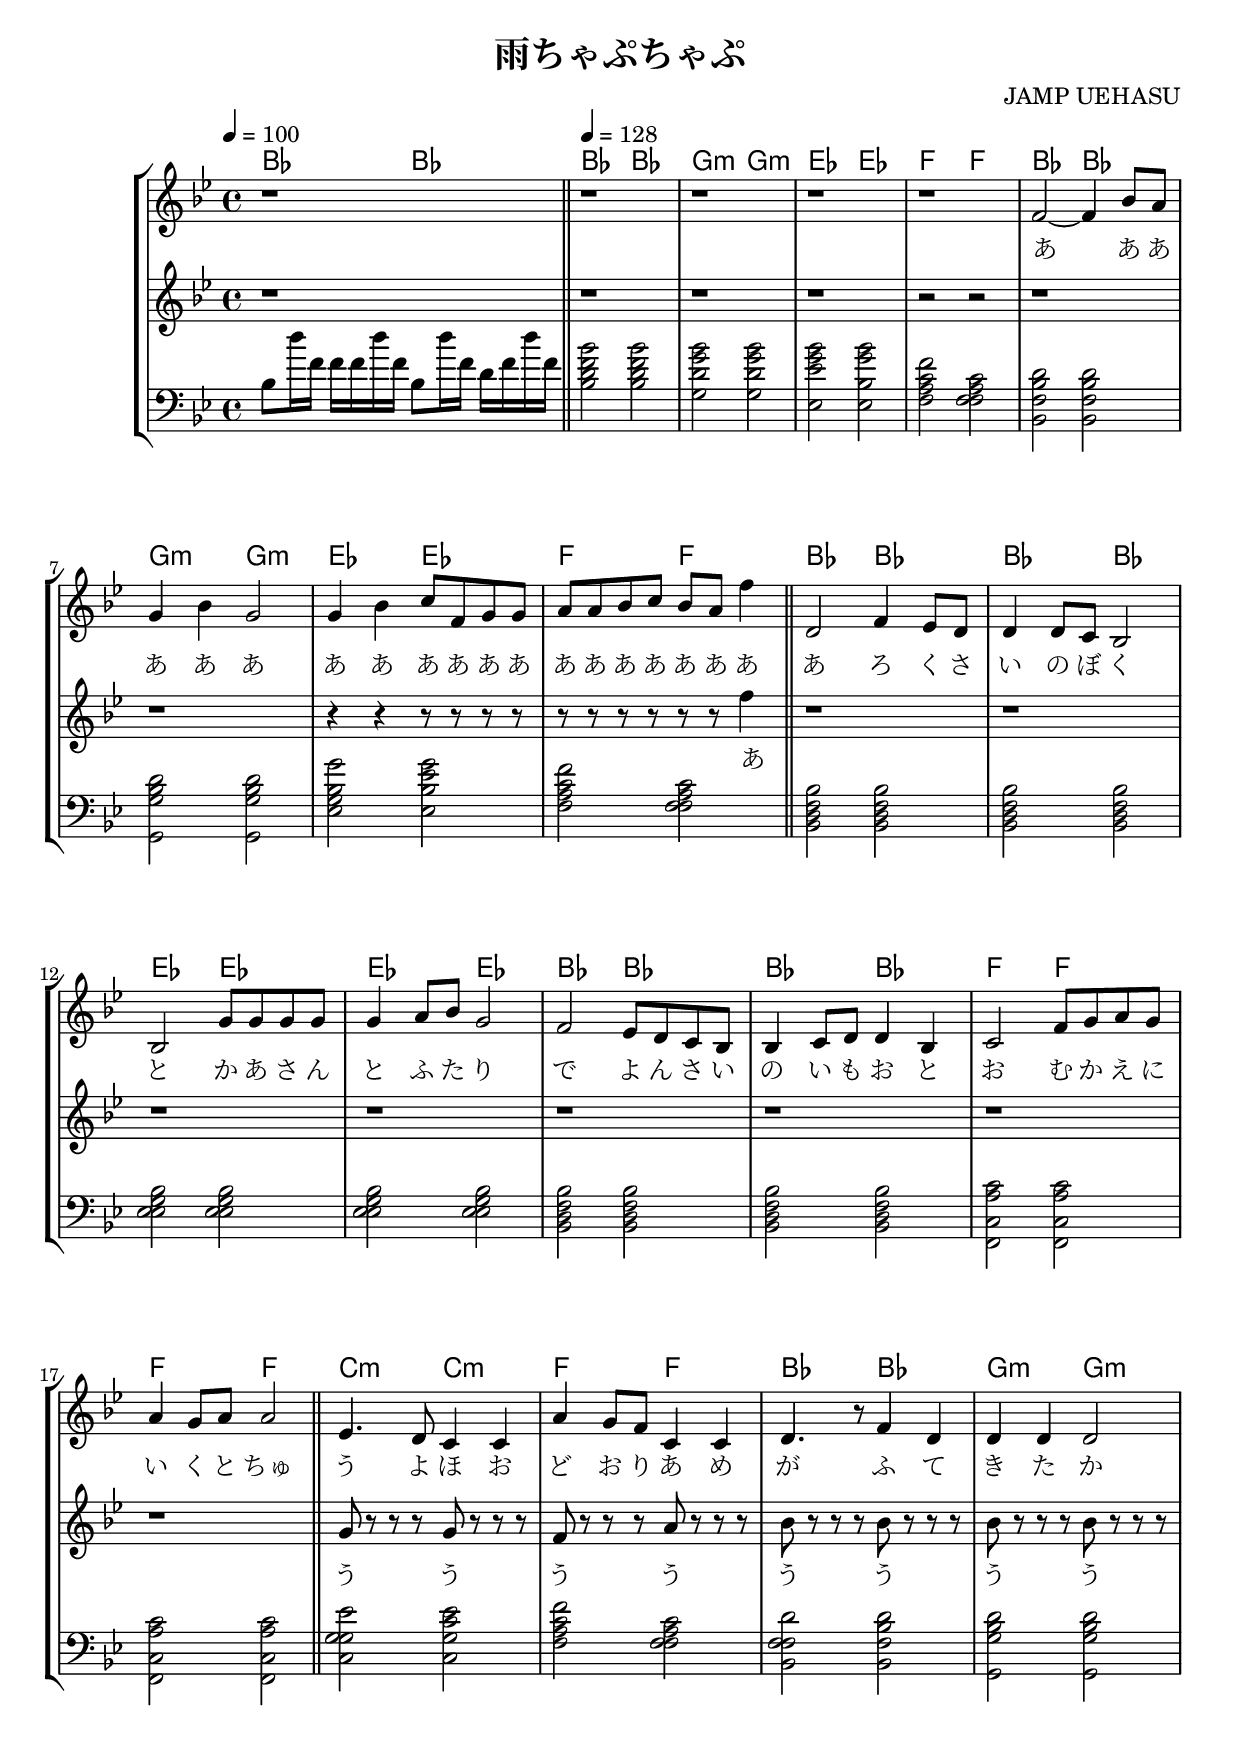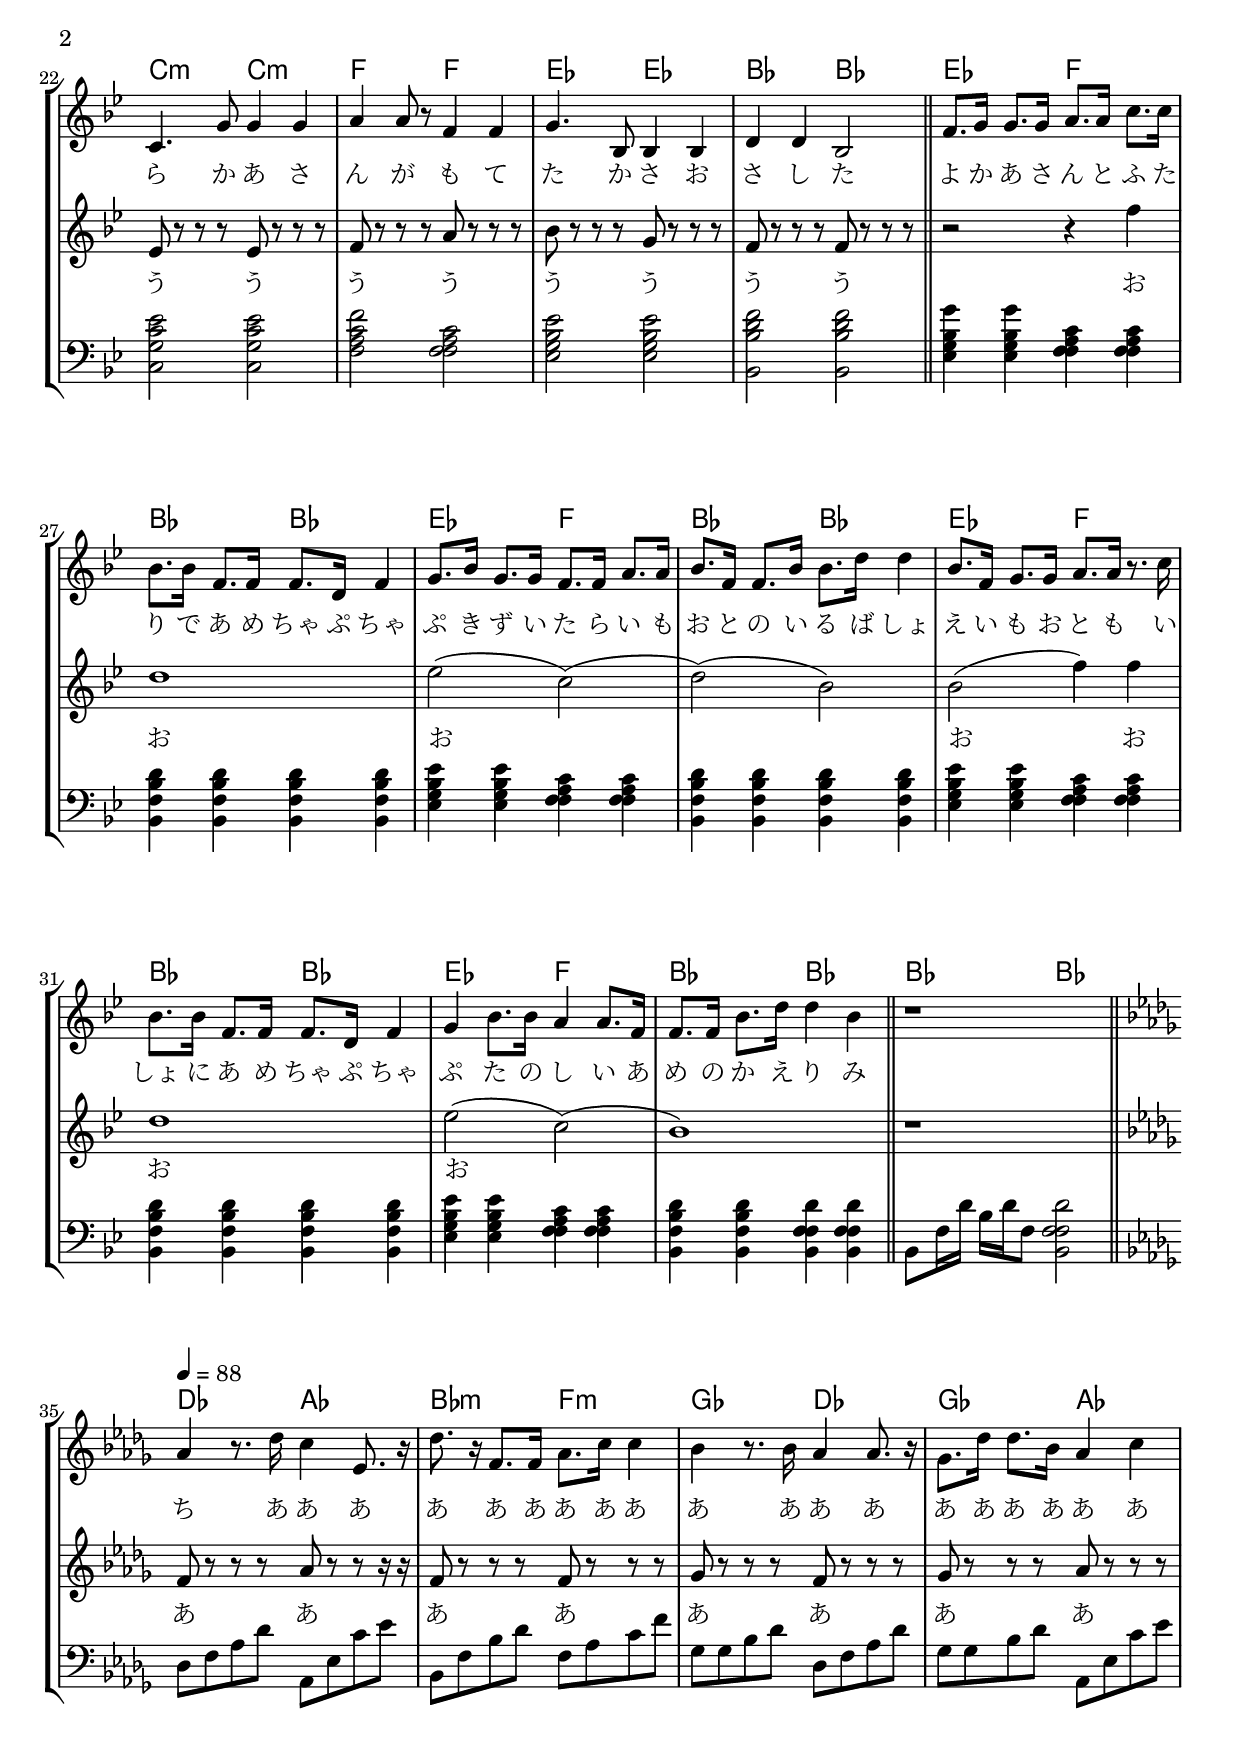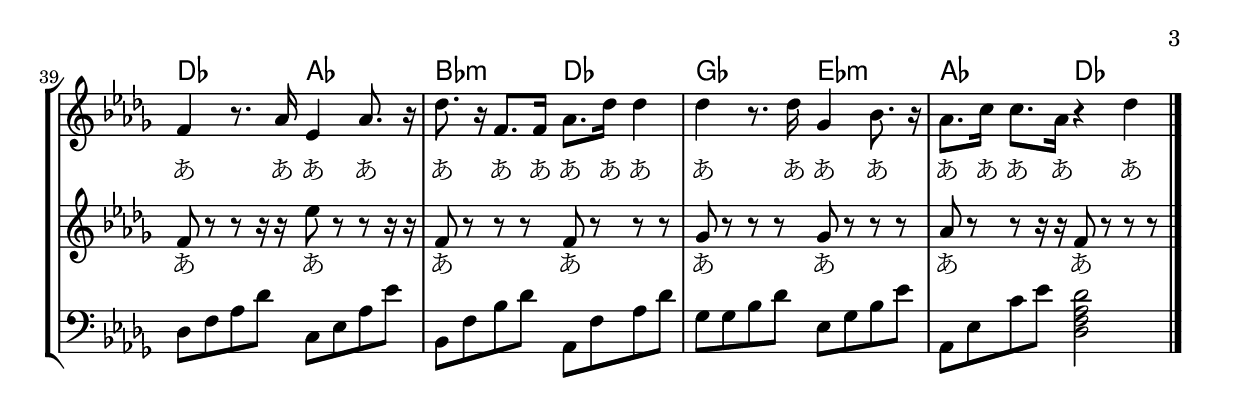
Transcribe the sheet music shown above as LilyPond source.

\version "2.12.1"

\header {
	title = \markup {雨ちゃぷちゃぷ}
	composer = \markup \center-column {"JAMP UEHASU"}
}

harmony = \chordmode {
	bes2 bes 

	bes bes g:m g:m es es f f bes bes g:m g:m es es f f 

	bes bes bes bes es es es es bes bes bes bes f f f f 

	c:m c:m f f bes bes g:m g:m c:m c:m f f es es bes bes 

	es f bes bes es f bes bes es f bes bes es f bes bes 

	bes bes 

	des as bes:m f:m ges des ges as des as bes:m des ges es:m as des 
}

melody = {
	\key bes \major
	\tempo 4 = 100
	r1   
	\set Staff.midiInstrument = #"Recorder"
		\tempo 4 = 128
r1~ 
	r1 
	 r1 
	r1 
	f'2  f'4  bes'8  a'8 
	g'4  bes'4  g'2 
	g'4  bes'4  c''8  f'8  g'8  g'8 
	a'8  a'8  bes'8  c''8  bes'8  a'8  f''4
	\set Staff.midiInstrument = #"fss0.29"
	d'2  f'4  es'8  d'8 
	d'4  d'8  c'8  bes2 
	bes2  g'8  g'8  g'8  g'8 
	g'4  a'8  bes'8  g'2 
	f'2  es'8  d'8  c'8  bes8 
	bes4  c'8  d'8  d'4  bes4 
	c'2  f'8  g'8  a'8  g'8 
	a'4  g'8  a'8  a'2
	\set Staff.midiInstrument = #"fss0.29"
	es'4.  d'8  c'4  c'4 
	a'4  g'8  f'8  c'4  c'4 
	d'4.  r8  f'4  d'4 
	d'4  d'4  d'2 
	c'4.  g'8  g'4  g'4 
	a'4  a'8  r8  f'4  f'4 
	g'4.  bes8  bes4  bes4 
	d'4  d'4  bes2
	\set Staff.midiInstrument = #"fss0.29"
	f'8.  g'16  g'8.  g'16  a'8.  a'16  c''8.  c''16 
	bes'8.  bes'16  f'8.  f'16  f'8.  d'16  f'4 
	g'8.  bes'16  g'8.  g'16  f'8.  f'16  a'8.  a'16 
	bes'8.  f'16  f'8.  bes'16  bes'8.  d''16  d''4 
	bes'8.  f'16  g'8.  g'16  a'8.  a'16  r8.  c''16 
	bes'8.  bes'16  f'8.  f'16  f'8.  d'16  f'4 
	g'4  bes'8.  bes'16  a'4  a'8.  f'16 
	f'8.  f'16  bes'8.  d''16  d''4  bes'4
	r1   
	\set Staff.midiInstrument = #"Celesta"
		\key des \major
	\tempo 4 = 88
as'4  r8.  des''16  c''4  es'8.  r16 
	des''8.  r16  f'8.  f'16  as'8.  c''16  c''4 
	bes'4  r8.  bes'16  as'4  as'8.  r16 
	ges'8.  des''16  des''8.  bes'16  as'4  c''4 
	f'4  r8.  as'16  es'4  as'8.  r16 
	des''8.  r16  f'8.  f'16  as'8.  des''16  des''4 
	des''4  r8.  des''16  ges'4  bes'8.  r16 
	as'8.  c''16  c''8.  as'16  r4  des''4
	\bar "|."
}

words = \lyricmode {
	
	あ  あ  あ  あ  あ  あ  あ  あ  あ  あ  あ  あ  あ  あ  あ  あ  あ  あ  あ  あ  
	ろ  く  さ  い  の  ぼ  く  と  か  あ  さ  ん  と  ふ  た  り  で  よ  ん  さ  い  の  い  も  お  と  お  む  か  え  に  い  く  と  ちゅ  う  
	よ  ほ  お  ど  お  り  あ  め  が  ふ  て  き  た  か  ら  か  あ  さ  ん  が  も  て  た  か  さ  お  さ  し  た  よ  
	か  あ  さ  ん  と  ふ  た  り  で  あ  め  ちゃ  ぷ  ちゃ  ぷ  き  ず  い  た  ら  い  も  お  と  の  い  る  ば  しょ  え  い  も  お  と  も  い  しょ  に  あ  め  ちゃ  ぷ  ちゃ  ぷ  た  の  し  い  あ  め  の  か  え  り  み  ち  
	
	あ  あ  あ  あ  あ  あ  あ  あ  あ  あ  あ  あ  あ  あ  あ  あ  あ  あ  あ  あ  あ  あ  あ  あ  あ  あ  あ  あ  あ  あ  あ  あ  あ  あ  あ  あ  あ  あ  あ  
}

secondmelody = {
	\key bes \major
	\tempo 4 = 100
	r1   
	\set Staff.midiInstrument = #"Pizzicato Strings"
		\tempo 4 = 128
r1~ 
	r1 
	 r1 
	r2  r2 
	r1~ 
	r1 
	 r4  r4  r8  r8  r8  r8 
	r8  r8  r8  r8  r8  r8  f''4
	r1 | r1 | r1 | r1 | r1 | r1 | r1 | r1   
	\set Staff.midiInstrument = #"FX 8 (sci-fi)"
	g'8  r8  r8  r8  g'8  r8  r8  r8 
	f'8  r8  r8  r8  a'8  r8  r8  r8 
	bes'8  r8  r8  r8  bes'8  r8  r8  r8 
	bes'8  r8  r8  r8  bes'8  r8  r8  r8 
	es'8  r8  r8  r8  es'8  r8  r8  r8 
	f'8  r8  r8  r8  a'8  r8  r8  r8 
	bes'8  r8  r8  r8  g'8  r8  r8  r8 
	f'8  r8  r8  r8  f'8  r8  r8  r8
	\set Staff.midiInstrument = #"FX 1 (rain)"
	r2  r4  f''4 
	d''1 
	es''2  (c''2) 
	(d''2)  (bes'2) 
	bes'2  (f''4)  f''4 
	d''1 
	es''2  (c''2) 
	(bes'1)
	r1   
	\set Staff.midiInstrument = #"Celesta"
		\key des \major
	\tempo 4 = 88
f'8  r8  r8  r8  as'8  r8  r8  r16  r16 
	f'8  r8  r8  r8  f'8  r8  r8  r8 
	ges'8  r8  r8  r8  f'8  r8  r8  r8 
	ges'8  r8  r8  r8  as'8  r8  r8  r8 
	f'8  r8  r8  r16  r16  es''8  r8  r8  r16  r16 
	f'8  r8  r8  r8  f'8  r8  r8  r8 
	ges'8  r8  r8  r8  ges'8  r8  r8  r8 
	as'8  r8  r8  r16  r16  f'8  r8  r8  r8
	\bar "|."
}

secondwords = \lyricmode {
	
	あ  
	
	う  う  う  う  う  う  う  う  う  う  う  う  う  う  う  う  
	お  お  お  お  お  お  お  
	
	あ  あ  あ  あ  あ  あ  あ  あ  あ  あ  あ  あ  あ  あ  あ  あ  
}

tempochange = {
	\tempo 4 = 100
	r1 \bar "||"
	\tempo 4 = 128
	r1 | r1 | r1 | r1 | r1 | r1 | r1 | r1 \bar "||"
	\tempo 4 = 128
	r1 | r1 | r1 | r1 | r1 | r1 | r1 | r1 \bar "||"
	\tempo 4 = 128
	r1 | r1 | r1 | r1 | r1 | r1 | r1 | r1 \bar "||"
	\tempo 4 = 128
	r1 | r1 | r1 | r1 | r1 | r1 | r1 | r1 \bar "||"
	\tempo 4 = 128
	r1 \bar "||"
	\tempo 4 = 88
	r1 | r1 | r1 | r1 | r1 | r1 | r1 | r1 \bar "|."
}

mainacc = {
	\clef bass
	\set Staff.midiInstrument = #"Pad 4 (choir)"
	\key bes \major
	\tempo 4 = 100
	bes8 d''16 f'16   f'16 f'16 d''16 f'16
	bes8 d''16 f'16   d'16 f'16 d''16 f'16
	\bar "||"

	\set Staff.midiInstrument = #"Pad 4 (choir)"
	\tempo 4 = 128
	<bes d' f' bes'>2
	<bes d' f' bes'>2
	<g d' g' bes'>2
	<g d' g' bes'>2
	<es es' g' bes'>2
	<es bes g' bes'>2
	<f a c' f'>2
	<f f a c'>2
	<bes, f bes d'>2
	<bes, f bes d'>2
	<g, g bes d'>2
	<g, g bes d'>2
	<es g bes g'>2
	<es bes es' g'>2
	<f a c' f'>2
	<f f a c'>2
	\bar "||"

	\set Staff.midiInstrument = #"Pad 4 (choir)"
	<bes, d f bes>2
	<bes, d f bes>2
	<bes, d f bes>2
	<bes, d f bes>2
	<es es g bes>2
	<es es g bes>2
	<es es g bes>2
	<es es g bes>2
	<bes, d f bes>2
	<bes, d f bes>2
	<bes, d f bes>2
	<bes, d f bes>2
	<f, c a c'>2
	<f, c a c'>2
	<f, c a c'>2
	<f, c a c'>2
	\bar "||"

	\set Staff.midiInstrument = #"Pad 4 (choir)"
	<c g g es'>2
	<c g c' es'>2
	<f a c' f'>2
	<f f a c'>2
	<bes, f f d'>2
	<bes, f bes d'>2
	<g, g bes d'>2
	<g, g bes d'>2
	<c g c' es'>2
	<c g c' es'>2
	<f a c' f'>2
	<f f a c'>2
	<es g bes es'>2
	<es g bes es'>2
	<bes, bes d' f'>2
	<bes, bes d' f'>2
	\bar "||"

	\set Staff.midiInstrument = #"Pad 4 (choir)"
	<es g bes g'>4 <es g bes g'>4
	<f f a c'>4 <f f a c'>4
	<bes, f bes d'>4 <bes, f bes d'>4
	<bes, f bes d'>4 <bes, f bes d'>4
	<es g bes es'>4 <es g bes es'>4
	<f f a c'>4 <f f a c'>4
	<bes, f bes d'>4 <bes, f bes d'>4
	<bes, f bes d'>4 <bes, f bes d'>4
	<es g bes es'>4 <es g bes es'>4
	<f f a c'>4 <f f a c'>4
	<bes, f bes d'>4 <bes, f bes d'>4
	<bes, f bes d'>4 <bes, f bes d'>4
	<es g bes es'>4 <es g bes es'>4
	<f f a c'>4 <f f a c'>4
	<bes, f bes d'>4 <bes, f bes d'>4
	<bes, f f d'>4 <bes, f f d'>4
	\bar "||"

	\set Staff.midiInstrument = #"Applause"
	bes,8 f16 d' bes d' f8
	<bes, f f d'>2
	\bar "||"

	\set Staff.midiInstrument = #"Celesta"
	\key des \major
	\tempo 4 = 88
	des8 f8 as8 des'8
	as,8 es8 c'8 es'8
	bes,8 f8 bes8 des'8
	f8 as8 c'8 f'8
	ges8 ges8 bes8 des'8
	des8 f8 as8 des'8
	ges8 ges8 bes8 des'8
	as,8 es8 c'8 es'8
	des8 f8 as8 des'8
	c8 es8 as8 es'8
	bes,8 f8 bes8 des'8
	as,8 f8 as8 des'8
	ges8 ges8 bes8 des'8
	es8 ges8 bes8 es'8
	as,8 es8 c'8 es'8
	<des f as des'>2
	\bar "|."
}

subacc = {
	\clef bass
	\set Staff.midiInstrument = #"FX 1 (rain)"
	\key bes \major
	\tempo 4 = 100
	bes8 f'16 d'' f' d'' f'8
	<bes d' f' d''>2
	\bar "||"

	\set Staff.midiInstrument = #"Electric Guitar (clean)"
	\tempo 4 = 128
	bes4 <d' f' bes'>8. <d' f' bes'>16
	bes4 <d' f' bes'>8. <d' f' bes'>16
	g4 <d' g' bes'>8. <d' g' bes'>16
	g4 <d' g' bes'>8. <d' g' bes'>16
	es4 <es' g' bes'>8. <es' g' bes'>16
	es4 <bes g' bes'>8. <bes g' bes'>16
	f4 <a c' f'>8. <a c' f'>16
	f4 <f a c'>8. <f a c'>16
	bes,4 <f bes d'>8. <f bes d'>16
	bes,4 <f bes d'>8. <f bes d'>16
	g,4 <g bes d'>8. <g bes d'>16
	g,4 <g bes d'>8. <g bes d'>16
	es4 <g bes g'>8. <g bes g'>16
	es4 <bes es' g'>8. <bes es' g'>16
	f4 <a c' f'>8. <a c' f'>16
	f4 <f a c'>8. <f a c'>16
	\bar "||"

	\set Staff.midiInstrument = #"Electric Guitar (clean)"
	bes,8 d8 f8 bes8
	bes,8 d8 f8 bes8
	bes,8 d8 f8 bes8
	bes,8 d8 f8 bes8
	es8 es8 g8 bes8
	es8 es8 g8 bes8
	es8 es8 g8 bes8
	es8 es8 g8 bes8
	bes,8 d8 f8 bes8
	bes,8 d8 f8 bes8
	bes,8 d8 f8 bes8
	bes,8 d8 f8 bes8
	f,8 c8 a8 c'8
	f,8 c8 a8 c'8
	f,8 c8 a8 c'8
	f,8 c8 a8 c'8
	\bar "||"

	\set Staff.midiInstrument = #"Electric Guitar (clean)"
	c8 c8 <g g es'>8 c8
	c8 c8 <g c' es'>8 c8
	f8 f8 <a c' f'>8 f8
	f8 f8 <f a c'>8 f8
	bes,8 bes,8 <f f d'>8 bes,8
	bes,8 bes,8 <f bes d'>8 bes,8
	g,8 g,8 <g bes d'>8 g,8
	g,8 g,8 <g bes d'>8 g,8
	c8 c8 <g c' es'>8 c8
	c8 c8 <g c' es'>8 c8
	f8 f8 <a c' f'>8 f8
	f8 f8 <f a c'>8 f8
	es8 es8 <g bes es'>8 es8
	es8 es8 <g bes es'>8 es8
	bes,8 bes,8 <bes d' f'>8 bes,8
	bes,8 bes,8 <bes d' f'>8 bes,8
	\bar "||"

	\set Staff.midiInstrument = #"Electric Guitar (clean)"
	<es bes g'>16 g16 <bes g'>16 g16   <es bes g'>16 g16 <bes g'>16 g16
	<f a c'>16 f16 <a c'>16 f16   <f a c'>16 f16 <a c'>16 f16
	<bes, bes d'>16 f16 <bes d'>16 f16   <bes, bes d'>16 f16 <bes d'>16 f16
	<bes, bes d'>16 f16 <bes d'>16 f16   <bes, bes d'>16 f16 <bes d'>16 f16
	<es bes es'>16 g16 <bes es'>16 g16   <es bes es'>16 g16 <bes es'>16 g16
	<f a c'>16 f16 <a c'>16 f16   <f a c'>16 f16 <a c'>16 f16
	<bes, bes d'>16 f16 <bes d'>16 f16   <bes, bes d'>16 f16 <bes d'>16 f16
	<bes, bes d'>16 f16 <bes d'>16 f16   <bes, bes d'>16 f16 <bes d'>16 f16
	<es bes es'>16 g16 <bes es'>16 g16   <es bes es'>16 g16 <bes es'>16 g16
	<f a c'>16 f16 <a c'>16 f16   <f a c'>16 f16 <a c'>16 f16
	<bes, bes d'>16 f16 <bes d'>16 f16   <bes, bes d'>16 f16 <bes d'>16 f16
	<bes, bes d'>16 f16 <bes d'>16 f16   <bes, bes d'>16 f16 <bes d'>16 f16
	<es bes es'>16 g16 <bes es'>16 g16   <es bes es'>16 g16 <bes es'>16 g16
	<f a c'>16 f16 <a c'>16 f16   <f a c'>16 f16 <a c'>16 f16
	<bes, bes d'>16 f16 <bes d'>16 f16   <bes, bes d'>16 f16 <bes d'>16 f16
	<bes, f d'>16 f16 <f d'>16 f16   <bes, f d'>16 f16 <f d'>16 f16
	\bar "||"

	\set Staff.midiInstrument = #"Applause"
	<bes, f bes d'>2
	<bes, f f d'>2
	\bar "||"

	\set Staff.midiInstrument = #"Applause"
	\key des \major
	\tempo 4 = 88
	r2
	r2
	r2
	r2
	r2
	r2
	r2
	r2
	r2
	r2
	r2
	r2
	r2
	r2
	r2
	r2
	\bar "|."
}

percA = {
	\drummode {
	r1 \bar "||"
	hh8 hh8 hh8 hh8 hh8 hh8 hh8 hh8  |hh8 hh8 hh8 hh8 hh4 hh8 hh8  |hh8 hh8 hh8 hh8 hh8 hh8 hh8 hh8  |hh8 hh8 hh8 hh2 r8  |hh8 hh8 hh8 hh8 hh8 hh8 hh8 hh8  |hh8 hh8 hh8 hh8 hh4 hh8 hh8  |hh8 hh8 hh8 hh8 hh8 hh8 hh8 hh8  |r8 hh2. r8  \bar "||"
	hh8 hh8 hh8 hh8 hh8 hh8 hh8 hh8  |hh8 hh8 hh8 hh8 hh4 hh8 hh8  |hh8 hh8 hh8 hh8 hh8 hh8 hh8 hh8  |hh8 hh8 hh8 hh2 r8  |hh8 hh8 hh8 hh8 hh8 hh8 hh8 hh8  |hh8 hh8 hh8 hh8 hh4 hh8 hh8  |hh8 hh8 hh8 hh8 hh8 hh8 hh8 hh8  |r8 hh2. r8  \bar "||"
	hh8 hh8 hh8 hh8 hh8 hh8 hh8 hh8  |hh8 hh8 hh8 hh8 hh4 hh8 hh8  |hh8 hh8 hh8 hh8 hh8 hh8 hh8 hh8  |hh8 hh8 hh8 hh2 r8  |hh8 hh8 hh8 hh8 hh8 hh8 hh8 hh8  |hh8 hh8 hh8 hh8 hh4 hh8 hh8  |hh8 hh8 hh8 hh8 hh8 hh8 hh8 hh8  |r8 hh2. r8  \bar "||"
	r8 hho8 hho8 hho8 hho8 hho8 hho8 hho8  |hho8 hho8 hho8 hho8 hho8 hho8 hho8 hho8  |r8 hho8 hho8 hho8 hho8 hho8 hho8 hho8  |hho8 hho8 hho8 hho8 hho2  |r8 hho8 hho8 hho8 hho8 hho8 hho8 hho8  |hho8 hho8 hho8 hho8 hho8 hho8 hho8 hho8  |r8 hho8 hho8 hho8 hho8 hho8 hho8 hho8  |hho8 hho8 hho2.  \bar "||"
	r1 \bar "||"
	r1 |r1 |r1 |r1 |r1 |r1 |r1 |r1 \bar "|."
	}
}

percB = {
	\drummode {
	r1 \bar "||"
	r4 sn8. sn8 sn8. sn8. sn16  |r4 sn8. sn8 sn8. sn4  |r4 sn8. sn8 sn8. sn8. sn16  |r8 sn8 sn4 sn8 sn16 sn8 sn8 sn16  |r4 sn8. sn8 sn8. sn8. sn16  |r4 sn8. sn8 sn8. sn4  |r4 sn8. sn8 sn8. sn8. sn16  |r4 sn2 sn4  \bar "||"
	r4 sn8. sn8 sn8. sn8. sn16  |r4 sn8. sn8 sn8. sn4  |r4 sn8. sn8 sn8. sn8. sn16  |r8 sn8 sn4 sn8 sn16 sn8 sn8 sn16  |r4 sn8. sn8 sn8. sn8. sn16  |r4 sn8. sn8 sn8. sn4  |r4 sn8. sn8 sn8. sn8. sn16  |r4 sn2 sn4  \bar "||"
	r4 sn8. sn8 sn8. sn8. sn16  |r4 sn8. sn8 sn8. sn4  |r4 sn8. sn8 sn8. sn8. sn16  |r8 sn8 sn4 sn8 sn16 sn8 sn8 sn16  |r4 sn8. sn8 sn8. sn8. sn16  |r4 sn8. sn8 sn8. sn4  |r4 sn8. sn8 sn8. sn8. sn16  |r4 sn2 sn4  \bar "||"
	r8 sn4 sn4 sn4 sn8  |r8 sn4 sn4 sn4 sn8  |r8 sn4 sn4 sn4 sn8  |r8 sn4 sn8 sn8 sn16 sn4 r16  |r8 sn4 sn4 sn4 sn8  |r8 sn4 sn4 sn4 sn8  |r8 sn4 sn4 sn4 sn8  |r8 sn8. sn16 sn8 sn16 sn16 sn16 sn8. sn8  \bar "||"
	r1 \bar "||"
	r1 |r1 |r1 |r1 |r1 |r1 |r1 |r1 \bar "|."
	}
}

percC = {
	\drummode {
	r1 \bar "||"
	bd8 bd4 bd2 bd8  |bd8 bd2 bd4.  |bd8 bd4 bd2 bd8  |bd4 r16 bd8. bd2  |bd8 bd4 bd2 bd8  |bd8 bd2 bd4.  |bd8 bd4 bd2 bd8  |bd8 bd4. bd4. bd8  \bar "||"
	bd8 bd4 bd2 bd8  |bd8 bd2 bd4.  |bd8 bd4 bd2 bd8  |bd4 r16 bd8. bd2  |bd8 bd4 bd2 bd8  |bd8 bd2 bd4.  |bd8 bd4 bd2 bd8  |bd8 bd4. bd4. bd8  \bar "||"
	bd8 bd4 bd2 bd8  |bd8 bd2 bd4.  |bd8 bd4 bd2 bd8  |bd4 r16 bd8. bd2  |bd8 bd4 bd2 bd8  |bd8 bd2 bd4.  |bd8 bd4 bd2 bd8  |bd8 bd4. bd4. bd8  \bar "||"
	bd4 bd4 bd8. bd8 bd8.  |bd4 bd4 bd8. bd8 bd8.  |bd4 bd4 bd8. bd8 bd8.  |bd4 bd4 r16 bd4. r16  |bd4 bd4 bd8. bd8 bd8.  |bd4 bd4 bd8. bd8 bd8.  |bd4 bd4 bd8. bd8 bd8.  |bd8 bd8 bd8. bd8. bd8 bd8 bd8  \bar "||"
	r1 \bar "||"
	r1 |r1 |r1 |r1 |r1 |r1 |r1 |r1 \bar "|."
	}
}

percD = {
	\drummode {
	r1 \bar "||"
	r1  |r2 r8 hho4.  |r1  |r4. r16 hho2 r16  |r1  |r2 r8 hho4.  |r1  |r4. r16 hho2 r16  \bar "||"
	r1  |r2 r8 hho4.  |r1  |r4. r16 hho2 r16  |r1  |r2 r8 hho4.  |r1  |r4. r16 hho2 r16  \bar "||"
	r1  |r2 r8 hho4.  |r1  |r4. r16 hho2 r16  |r1  |r2 r8 hho4.  |r1  |r4. r16 hho2 r16  \bar "||"
	cymc1  |r1  |cymc1  |r1  |cymc1  |r1  |cymc1  |r1  \bar "||"
	r1 \bar "||"
	r1 |r1 |r1 |r1 |r1 |r1 |r1 |r1 \bar "|."
	}
}

percE = {
	\drummode {
	r1 \bar "||"
	r1 |r1 |r1 |r1 |r1 |r1 |r1 |cymc1  \bar "||"
	r1 |r1 |r1 |r1 |r1 |r1 |r1 |cymc1  \bar "||"
	r1 |r1 |r1 |r1 |r1 |r1 |r1 |cymc1  \bar "||"
	r1 |r1 |r1 |r2. tommh16 tommh8.  |r1 |r1 |r1 |r2. tommh16 tommh8.  \bar "||"
	r1 \bar "||"
	r1 |r1 |r1 |r1 |r1 |r1 |r1 |r1 \bar "|."
	}
}

percF = {
	\drummode {
	r1 \bar "||"
	r1 |r1 |r1 |r1 |r1 |r1 |r1 |r4 r16 tommh16 tommh4. tommh4  \bar "||"
	r1 |r1 |r1 |r1 |r1 |r1 |r1 |r4 r16 tommh16 tommh4. tommh4  \bar "||"
	r1 |r1 |r1 |r1 |r1 |r1 |r1 |r4 r16 tommh16 tommh4. tommh4  \bar "||"
	r1 |r1 |r1 |r2. r8 tomfh16 tomfh16  |r1 |r1 |r1 |r2. r8 tomfh8  \bar "||"
	r1 \bar "||"
	r1 | r1 | r1 | r1 | r1 | r1 | r1 | r1 \bar "|."
	}
}

percG = {
	\drummode {
	r1 \bar "||"
	r1 |r1 |r1 |r1 |r1 |r1 |r1 |r4. r16 tomml4. tomml8.  \bar "||"
	r1 |r1 |r1 |r1 |r1 |r1 |r1 |r4. r16 tomml4. tomml8.  \bar "||"
	r1 |r1 |r1 |r1 |r1 |r1 |r1 |r4. r16 tomml4. tomml8.  \bar "||"
	r1 |r1 |r1 |r1 |r1 |r1 |r1 |r2. tomml16 tomml8.  \bar "||"
	r1 \bar "||"
	r1 | r1 | r1 | r1 | r1 | r1 | r1 | r1 \bar "|."
	}
}

percH = {
	\drummode {
	r1 \bar "||"
	r1 |r1 |r1 |r1 |r1 |r1 |r1 |r2 r16 toml8 toml4 r16  \bar "||"
	r1 |r1 |r1 |r1 |r1 |r1 |r1 |r2 r16 toml8 toml4 r16  \bar "||"
	r1 |r1 |r1 |r1 |r1 |r1 |r1 |r2 r16 toml8 toml4 r16  \bar "||"
	r1 | r1 | r1 | r1 | r1 | r1 | r1 | r1 \bar "||"
	r1 \bar "||"
	r1 | r1 | r1 | r1 | r1 | r1 | r1 | r1 \bar "|."
	}
}

percI = {
	\drummode {
	r1 \bar "||"
	r1 |r1 |r1 |r1 |r1 |r1 |r1 |r2 r8 tomfh4 tomfh8  \bar "||"
	r1 |r1 |r1 |r1 |r1 |r1 |r1 |r2 r8 tomfh4 tomfh8  \bar "||"
	r1 |r1 |r1 |r1 |r1 |r1 |r1 |r2 r8 tomfh4 tomfh8  \bar "||"
	r1 | r1 | r1 | r1 | r1 | r1 | r1 | r1 \bar "||"
	r1 \bar "||"
	r1 | r1 | r1 | r1 | r1 | r1 | r1 | r1 \bar "|."
	}
}

\score {
	<<
		\new StaffGroup <<
			\new ChordNames {\harmony}
			\new Voice = "melody" {\melody}
			\new Lyrics \lyricsto "melody" \words
			\new Voice = "secondmelody" {\secondmelody}
			\new Lyrics \lyricsto "secondmelody" \secondwords
			\new Staff = "mainacc" {\mainacc}
		>>
	>>
	\layout { }
}
